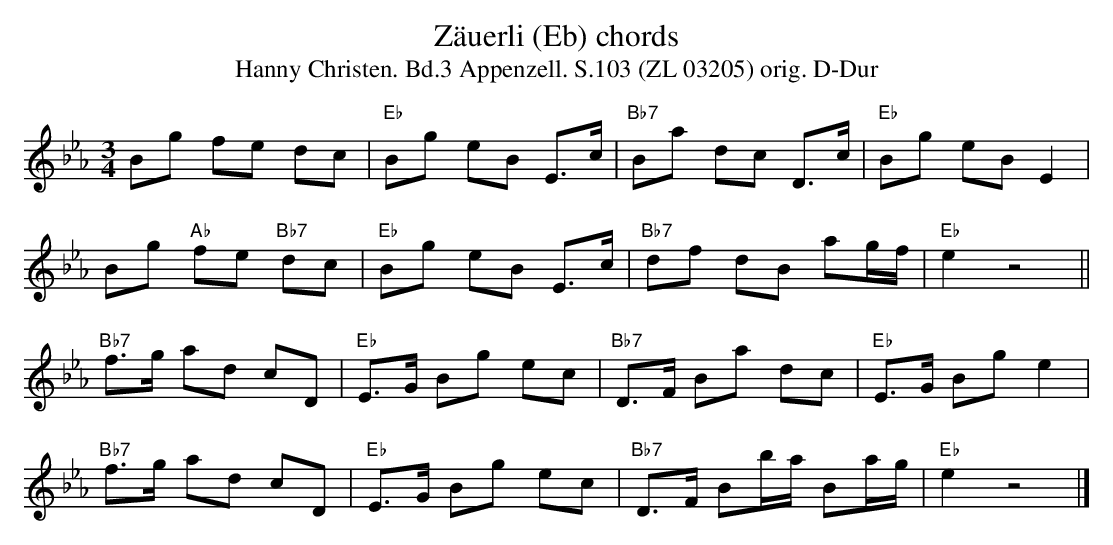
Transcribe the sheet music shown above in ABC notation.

X:1
T:Zäuerli (Eb) chords
T:Hanny Christen. Bd.3 Appenzell. S.103 (ZL 03205) orig. D-Dur
M:3/4
L:1/8
K:Ebmaj%%MIDI gchordon
Bg fe dc | "Eb"Bg eB E>c | "Bb7"Ba dc D>c | "Eb"Bg eB E2 |
Bg "Ab"fe "Bb7"dc | "Eb"Bg eB E>c | "Bb7"df dB ag/2f/2 | "Eb"e2 z4 ||
"Bb7"f>g ad cD | "Eb"E>G Bg ec | "Bb7"D>F Ba dc | "Eb"E>G Bg e2 |
"Bb7"f>g ad cD | "Eb"E>G Bg ec | "Bb7"D>F Bb/2a/2 Ba/2g/2 | "Eb"e2 z4|]
